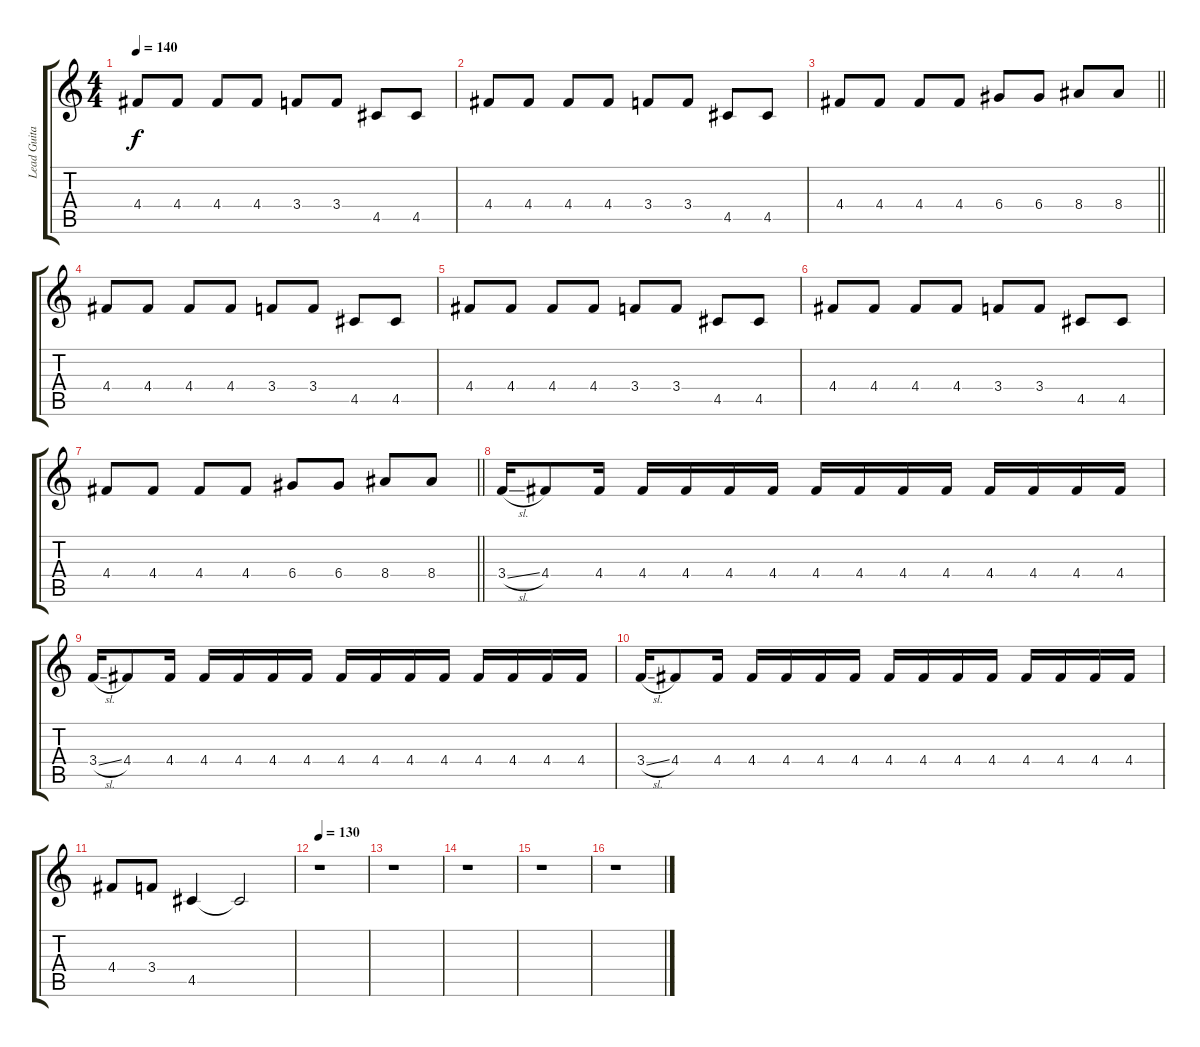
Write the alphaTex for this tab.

\track ("Lead Guitar" "Lead Guita") {instrument electricguitarclean}
\staff {score tabs}
\tuning (E4 B3 G3 D3 A2 E2) {hide}
\ts (4 4)
\tempo 140
\clef g2
\ks c
4.4.8{dy f} 4.4.8 4.4.8 4.4.8 3.4.8 3.4.8 4.5.8 4.5.8 |
4.4.8 4.4.8 4.4.8 4.4.8 3.4.8 3.4.8 4.5.8 4.5.8 |
\barLineRight lightlight
4.4.8 4.4.8 4.4.8 4.4.8 6.4.8 6.4.8 8.4.8 8.4.8 |
4.4.8 4.4.8 4.4.8 4.4.8 3.4.8 3.4.8 4.5.8 4.5.8 |
4.4.8 4.4.8 4.4.8 4.4.8 3.4.8 3.4.8 4.5.8 4.5.8 |
4.4.8 4.4.8 4.4.8 4.4.8 3.4.8 3.4.8 4.5.8 4.5.8 |
\barLineRight lightlight
4.4.8 4.4.8 4.4.8 4.4.8 6.4.8 6.4.8 8.4.8 8.4.8 |
3.4{sl}.16 4.4.8 4.4.16 4.4.16 4.4.16 4.4.16 4.4.16 4.4.16 4.4.16 4.4.16 4.4.16 4.4.16 4.4.16 4.4.16 4.4.16 |
3.4{sl}.16 4.4.8 4.4.16 4.4.16 4.4.16 4.4.16 4.4.16 4.4.16 4.4.16 4.4.16 4.4.16 4.4.16 4.4.16 4.4.16 4.4.16 |
3.4{sl}.16 4.4.8 4.4.16 4.4.16 4.4.16 4.4.16 4.4.16 4.4.16 4.4.16 4.4.16 4.4.16 4.4.16 4.4.16 4.4.16 4.4.16 |
4.4.8 3.4.8 4.5.4 4.5{t}.2 |
\tempo 130
r.1 |
r.1 |
r.1 |
r.1 |
r.1
